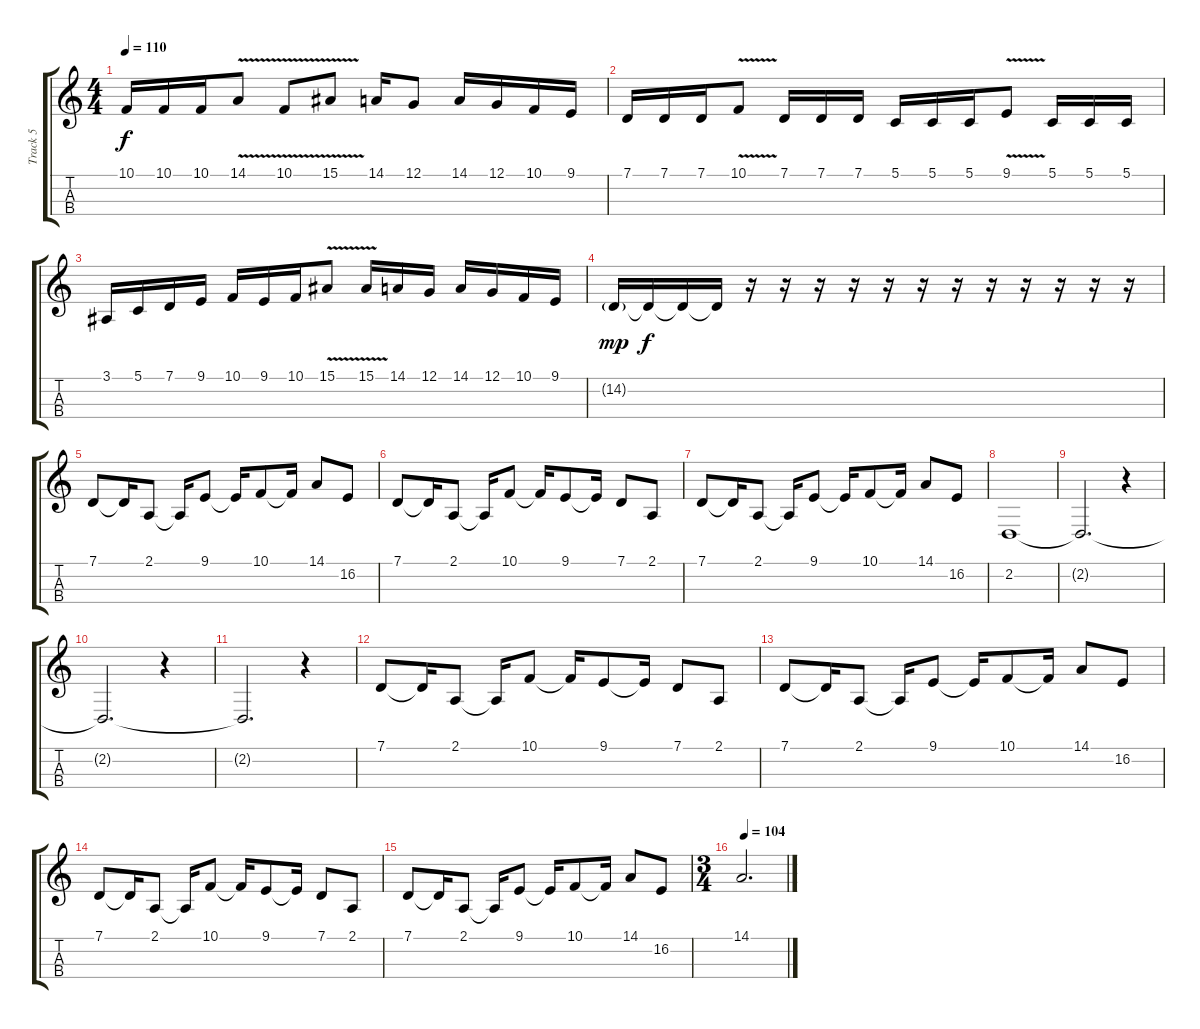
\track ("Track 5" "Track 5") {instrument viola}
\staff {score tabs}
\tuning (G3 C3 G2 C2) {hide}
\ts (4 4)
\tempo 110
\clef g2
\ks c
10.1.16{dy f} 10.1.16 10.1.16 14.1{v}.8 10.1{v}.8 15.1{v}.8 14.1.16 12.1.8 14.1.16 12.1.16 10.1.16 9.1.16 |
7.1.16 7.1.16 7.1.16 10.1{v}.8 7.1.16 7.1.16 7.1.16 5.1.16 5.1.16 5.1.16 9.1{v}.8 5.1.16 5.1.16 5.1.16 |
3.1.16 5.1.16 7.1.16 9.1.16 10.1.16 9.1.16 10.1.16 15.1{v}.8 15.1{v}.16 14.1.16 12.1.16 14.1.16 12.1.16 10.1.16 9.1.16 |
14.2{g}.16{dy mp} 14.2{t}.16{dy f} 14.2{t}.16 14.2{t}.16 r.16 r.16 r.16 r.16 r.16 r.16 r.16 r.16 r.16 r.16 r.16 r.16 |
7.1.8{volume 10} 7.1{t}.16 2.1.8 2.1{t}.16 9.1.8 9.1{t}.16 10.1.8 10.1{t}.16 14.1.8 16.2.8 |
7.1.8 7.1{t}.16 2.1.8 2.1{t}.16 10.1.8 10.1{t}.16 9.1.8 9.1{t}.16 7.1.8 2.1.8 |
7.1.8 7.1{t}.16 2.1.8 2.1{t}.16 9.1.8 9.1{t}.16 10.1.8 10.1{t}.16 14.1.8 16.2.8 |
2.2.1 |
2.2{t}.2{d} r.4 |
2.2{t}.2{d} r.4 |
2.2{t}.2{d} r.4 |
7.1.8 7.1{t}.16 2.1.8 2.1{t}.16 10.1.8 10.1{t}.16 9.1.8 9.1{t}.16 7.1.8 2.1.8 |
7.1.8 7.1{t}.16 2.1.8 2.1{t}.16 9.1.8 9.1{t}.16 10.1.8 10.1{t}.16 14.1.8 16.2.8 |
7.1.8 7.1{t}.16 2.1.8 2.1{t}.16 10.1.8 10.1{t}.16 9.1.8 9.1{t}.16 7.1.8 2.1.8 |
7.1.8 7.1{t}.16 2.1.8 2.1{t}.16 9.1.8 9.1{t}.16 10.1.8 10.1{t}.16 14.1.8 16.2.8 |
\ts (3 4)
\tempo (104 0.08333333333333333)
14.1.2{d volume 8}
